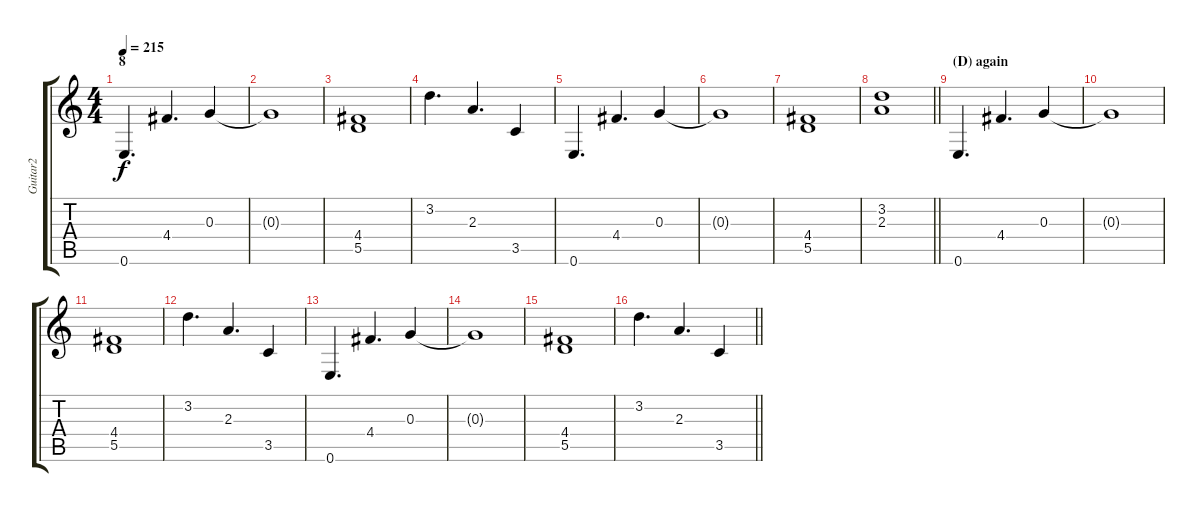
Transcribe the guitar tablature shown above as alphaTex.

\track ("Guitar2" "Guitar2") {instrument overdrivenguitar}
\staff {score tabs}
\tuning (E4 B3 G3 D3 A2 E2) {hide}
\ts (4 4)
\section ("" "8")
\tempo 215
\clef g2
\ks c
0.6.4{d dy f} 4.4.4{d} 0.3.4 |
0.3{t}.1 |
(4.4 5.5).1 |
3.2.4{d} 2.3.4{d} 3.5.4 |
0.6.4{d} 4.4.4{d} 0.3.4 |
0.3{t}.1 |
(4.4 5.5).1 |
\barLineRight lightlight
(3.2 2.3).1 |
\section ("" "(D) again")
0.6.4{d} 4.4.4{d} 0.3.4 |
0.3{t}.1 |
(4.4 5.5).1 |
3.2.4{d} 2.3.4{d} 3.5.4 |
0.6.4{d} 4.4.4{d} 0.3.4 |
0.3{t}.1 |
(4.4 5.5).1 |
\barLineRight lightlight
3.2.4{d} 2.3.4{d} 3.5.4
